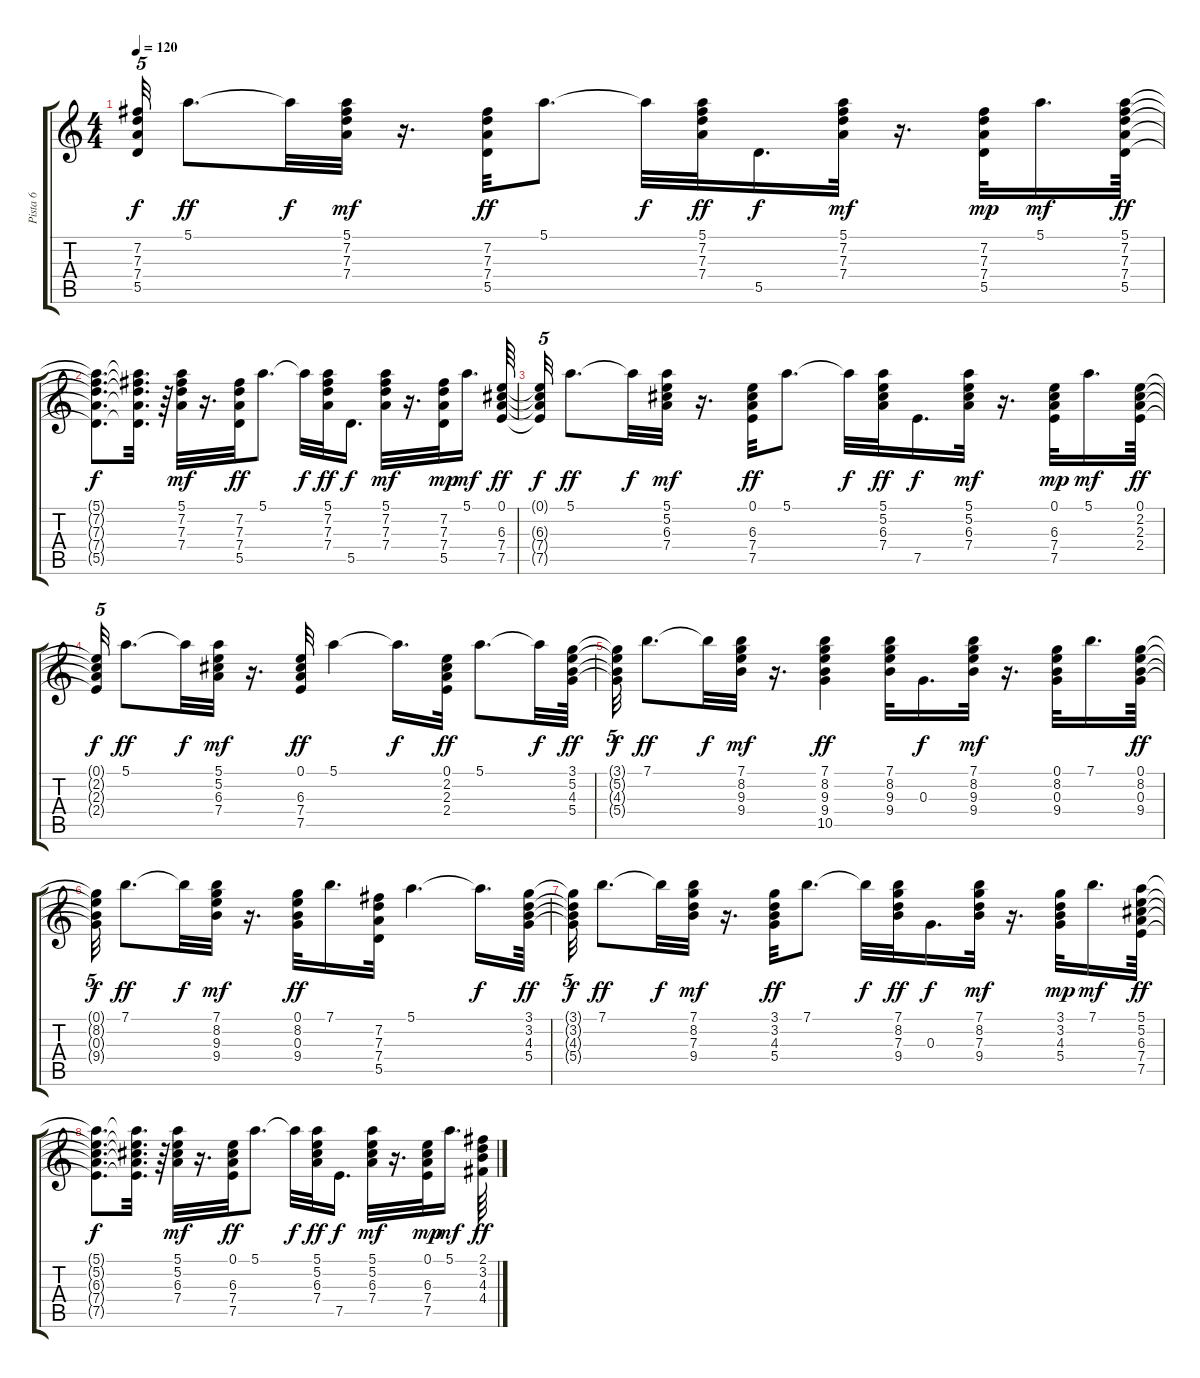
\track ("Pista 6" "Pista 6") {instrument acousticguitarnylon}
\staff {score tabs}
\tuning (E4 B3 G3 D3 A2 E2) {hide}
\ts (4 4)
\tempo 120
\clef g2
\ks c
(7.2{t} 7.3{t} 7.4{t} 5.5{t}).32{tu (5 4) dy f} 5.1.8{d dy ff} 5.1{t}.32{dy f} (5.1 7.2 7.3 7.4).32{dy mf} r.16{d} (7.2 7.3 7.4 5.5).32{dy ff} 5.1.8{d} 5.1{t}.32{dy f} (5.1 7.2 7.3 7.4).32{dy ff} 5.5.16{d dy f} (5.1 7.2 7.3 7.4).32{dy mf} r.16{d} (7.2 7.3 7.4 5.5).32{dy mp} 5.1.16{d dy mf} (5.1 7.2 7.3 7.4 5.5).64{dy ff} |
(5.1{t} 7.2{t} 7.3{t} 7.4{t} 5.5{t}).8{d dy f} (5.1{t} 7.2{t} 7.3{t} 7.4{t} 5.5{t}).32{d} r.64 (5.1 7.2 7.3 7.4).32{dy mf} r.16{d} (7.2 7.3 7.4 5.5).32{dy ff} 5.1.8{d} 5.1{t}.32{dy f} (5.1 7.2 7.3 7.4).32{dy ff} 5.5.16{d dy f} (5.1 7.2 7.3 7.4).32{dy mf} r.16{d} (7.2 7.3 7.4 5.5).32{dy mp} 5.1.16{d dy mf} (0.1 6.3 7.4 7.5).64{dy ff} |
(0.1{t} 6.3{t} 7.4{t} 7.5{t}).32{tu (5 4) dy f} 5.1.8{d dy ff} 5.1{t}.32{dy f} (5.1 5.2 6.3 7.4).32{dy mf} r.16{d} (0.1 6.3 7.4 7.5).32{dy ff} 5.1.8{d} 5.1{t}.32{dy f} (5.1 5.2 6.3 7.4).32{dy ff} 7.5.16{d dy f} (5.1 5.2 6.3 7.4).32{dy mf} r.16{d} (0.1 6.3 7.4 7.5).32{dy mp} 5.1.16{d dy mf} (0.1 2.2 2.3 2.4).64{dy ff} |
(0.1{t} 2.2{t} 2.3{t} 2.4{t}).32{tu (5 4) dy f} 5.1.8{d dy ff} 5.1{t}.32{dy f} (5.1 5.2 6.3 7.4).32{dy mf} r.16{d} (0.1 6.3 7.4 7.5).32{dy ff} 5.1.4 5.1{t}.16{d dy f} (0.1 2.2 2.3 2.4).32{dy ff} 5.1.8{d} 5.1{t}.32{dy f} (3.1 5.2 4.3 5.4).64{dy ff} |
(3.1{t} 5.2{t} 4.3{t} 5.4{t}).32{tu (5 4) dy f} 7.1.8{d dy ff} 7.1{t}.32{dy f} (7.1 8.2 9.3 9.4).32{dy mf} r.16{d} (7.1 8.2 9.3 9.4 10.5).4{dy ff} (7.1 8.2 9.3 9.4).32 0.3.16{d dy f} (7.1 8.2 9.3 9.4).32{dy mf} r.16{d} (0.1 8.2 0.3 9.4).32 7.1.16{d} (0.1 8.2 0.3 9.4).64{dy ff} |
(0.1{t} 8.2{t} 0.3{t} 9.4{t}).32{tu (5 4) dy f} 7.1.8{d dy ff} 7.1{t}.32{dy f} (7.1 8.2 9.3 9.4).32{dy mf} r.16{d} (0.1 8.2 0.3 9.4).32{dy ff} 7.1.16{d} (7.2 7.3 7.4 5.5).32 5.1.4{d} 5.1{t}.16{d dy f} (3.1 3.2 4.3 5.4).64{dy ff} |
(3.1{t} 3.2{t} 4.3{t} 5.4{t}).32{tu (5 4) dy f} 7.1.8{d dy ff} 7.1{t}.32{dy f} (7.1 8.2 7.3 9.4).32{dy mf} r.16{d} (3.1 3.2 4.3 5.4).32{dy ff} 7.1.8{d} 7.1{t}.32{dy f} (7.1 8.2 7.3 9.4).32{dy ff} 0.3.16{d dy f} (7.1 8.2 7.3 9.4).32{dy mf} r.16{d} (3.1 3.2 4.3 5.4).32{dy mp} 7.1.16{d dy mf} (5.1 5.2 6.3 7.4 7.5).64{dy ff} |
(5.1{t} 5.2{t} 6.3{t} 7.4{t} 7.5{t}).8{d dy f} (5.1{t} 5.2{t} 6.3{t} 7.4{t} 7.5{t}).32{d} r.64 (5.1 5.2 6.3 7.4).32{dy mf} r.16{d} (0.1 6.3 7.4 7.5).32{dy ff} 5.1.8{d} 5.1{t}.32{dy f} (5.1 5.2 6.3 7.4).32{dy ff} 7.5.16{d dy f} (5.1 5.2 6.3 7.4).32{dy mf} r.16{d} (0.1 6.3 7.4 7.5).32{dy mp} 5.1.16{d dy mf} (2.1 3.2 4.3 4.4).64{dy ff}
